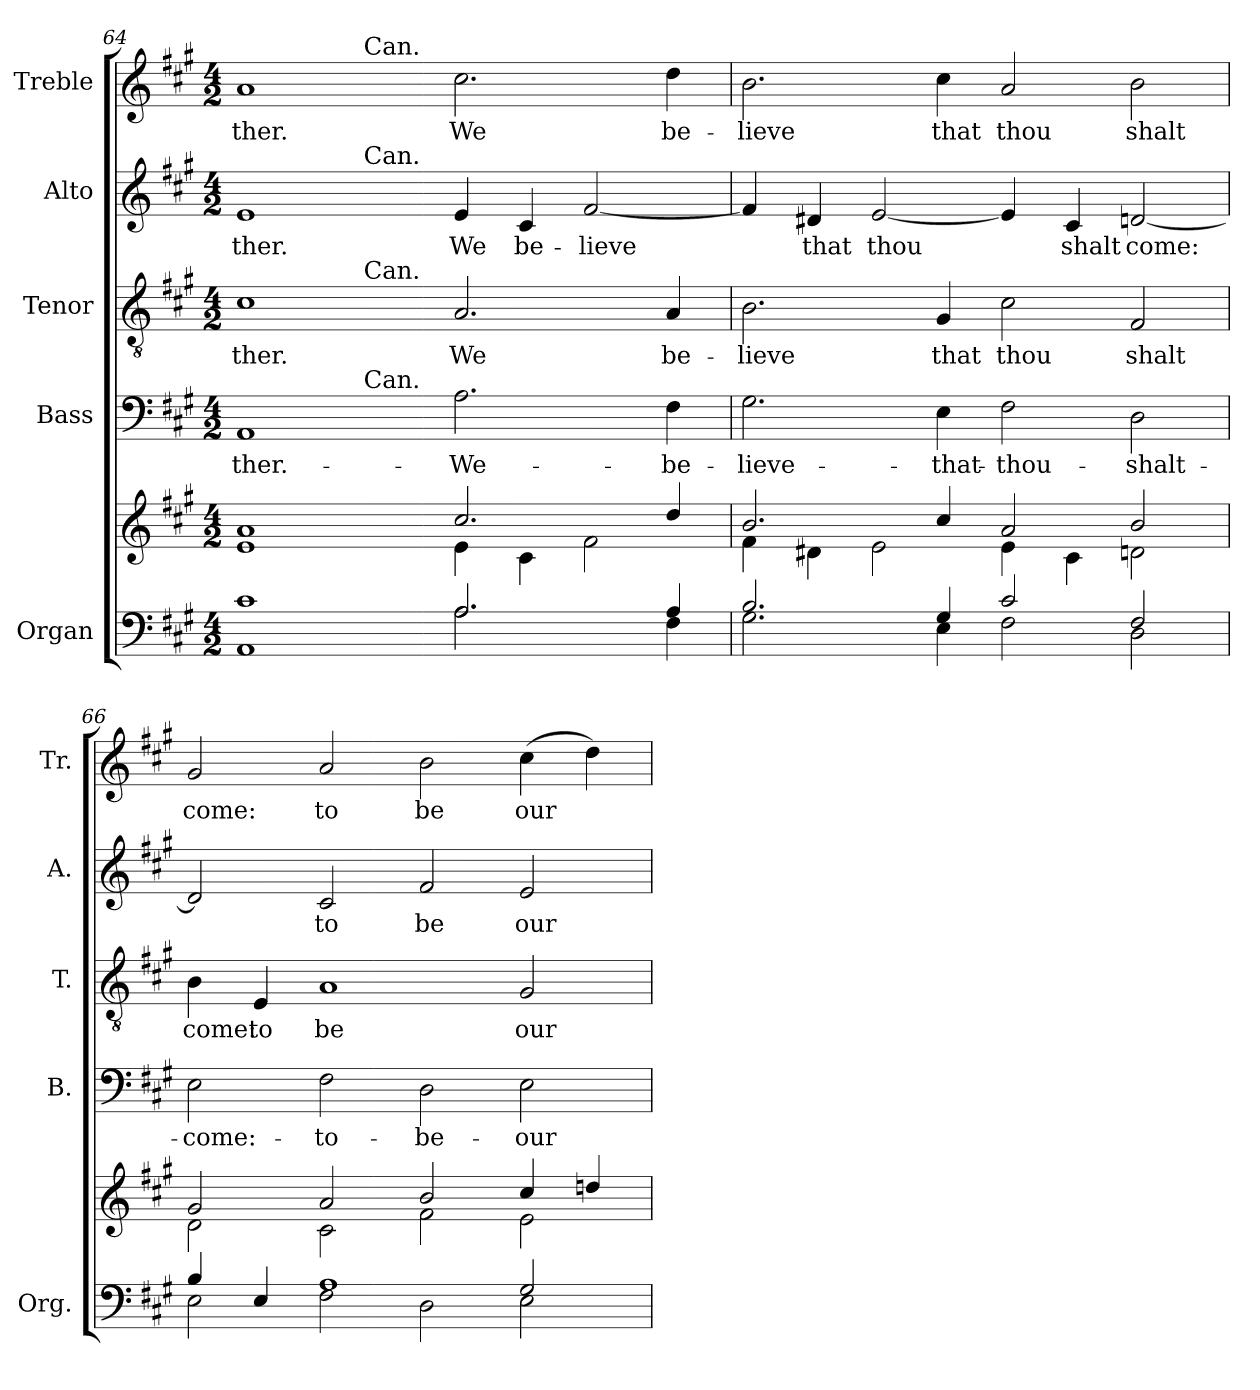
**kern	**kern	**kern	**text	**kern	**text	**kern	**text	**kern	**text
*part5	*part5	*part4	*part4	*part3	*part3	*part2	*part2	*part1	*part1
*staff6	*staff5	*staff4	*staff4	*staff3	*staff3	*staff2	*staff2	*staff1	*staff1
*I"Organ	*	*I"Bass	*	*I"Tenor	*	*I"Alto	*	*I"Treble	*
*I'Org.	*	*I'B.	*	*I'T.	*	*I'A.	*	*I'Tr.	*
*clefF4	*clefG2	*clefF4	*	*clefGv2	*	*clefG2	*	*clefG2	*
*	*	*	*	*ITrd7c12	*	*	*	*	*
*k[f#c#g#]	*k[f#c#g#]	*k[f#c#g#]	*	*k[f#c#g#]	*	*k[f#c#g#]	*	*k[f#c#g#]	*
*A:	*A:	*A:	*	*A:	*	*A:	*	*A:	*
*M4/2	*M4/2	*M4/2	*	*M4/2	*	*M4/2	*	*M4/2	*
=64	=64	=64	=64	=64	=64	=64	=64	=64	=64
*^	*^	*	*	*	*	*	*	*	*
!	!	!	!	!	!LO:LY:b:color=#000000	!	!	!	!	!	!
!	!	!	!	!	!	!	!LO:LY:b:color=#000000	!	!	!	!
!	!	!	!	!	!	!	!	!	!LO:LY:b:color=#000000	!	!
!	!	!	!	!	!	!	!	!	!	!	!LO:LY:b:color=#000000
*	*	*	*	*^	*	*^	*	*^	*	*^	*
1c#i	1AAi	1ai	1ei	1AAi	2ryy	-ther.-	1C#i	2ryy	-ther.	1ei	2ryy	-ther.	1ai	2ryy	-ther.
.	.	.	.	.	16ryy	.	.	16ryy	.	.	16ryy	.	.	16ryy	.
!	!	!	!	!	!	!	!	!	!	!	!	!	!	!LO:TX:a:t=Can.	!
!	!	!	!	!	!	!	!	!	!	!	!LO:TX:a:t=Can.	!	!	!	!
!	!	!	!	!	!	!	!	!LO:TX:a:t=Can.	!	!	!	!	!	!	!
!	!	!	!	!	!LO:TX:a:t=Can.	!	!	!	!	!	!	!	!	!	!
.	.	.	.	.	1ryy	.	.	1ryy	.	.	1ryy	.	.	1ryy	.
!	!	!	!	!	!	!LO:LY:b:color=#000000	!	!	!	!	!	!	!	!	!
!	!	!	!	!	!	!	!	!	!LO:LY:b:color=#000000	!	!	!	!	!	!
!	!	!	!	!	!	!	!	!	!	!	!	!LO:LY:b:color=#000000	!	!	!
!	!	!	!	!	!	!	!	!	!	!	!	!	!	!	!LO:LY:b:color=#000000
2.Ai/	2.Ai\	2.cc#i/	4ei\	2.Ai\	.	-We-	2.AAi/	.	We	4ei/	.	We	2.cc#i\	.	We
!	!	!	!	!	!	!	!	!	!	!	!	!LO:LY:b:color=#000000	!	!	!
.	.	.	4c#i\	.	.	.	.	.	.	4c#i/	.	be-	.	.	.
!	!	!	!	!	!	!	!	!	!	!	!	!LO:LY:b:color=#000000	!	!	!
.	.	.	2f#i\	.	.	.	.	.	.	[2f#i/	.	-lieve	.	.	.
.	.	.	.	.	4..ryy	.	.	4..ryy	.	.	4..ryy	.	.	4..ryy	.
!	!	!	!	!	!	!LO:LY:b:color=#000000	!	!	!	!	!	!	!	!	!
!	!	!	!	!	!	!	!	!	!LO:LY:b:color=#000000	!	!	!	!	!	!
!	!	!	!	!	!	!	!	!	!	!	!	!	!	!	!LO:LY:b:color=#000000
4Ai/	4F#i\	4ddi/	.	4F#i\	.	-be-	4AAi/	.	be-	.	.	.	4ddi\	.	be-
*	*	*	*	*v	*v	*	*	*	*	*v	*v	*	*v	*v	*
*	*	*	*	*	*	*v	*v	*	*	*	*	*
=65	=65	=65	=65	=65	=65	=65	=65	=65	=65	=65	=65
*	*	*	*	*^	*	*^	*	*^	*	*^	*
!	!	!	!	!	!	!LO:LY:b:color=#000000	!	!	!	!	!	!	!	!	!
*	*	*	*	*v	*v	*	*	*	*	*v	*v	*	*v	*v	*
*	*	*	*	*	*	*v	*v	*	*	*	*	*
*	*	*	*	*^	*	*^	*	*^	*	*^	*
!	!	!	!	!	!	!	!	!	!LO:LY:b:color=#000000	!	!	!	!	!	!
*	*	*	*	*v	*v	*	*	*	*	*v	*v	*	*v	*v	*
*	*	*	*	*	*	*v	*v	*	*	*	*	*
*	*	*	*	*^	*	*^	*	*^	*	*^	*
!	!	!	!	!	!	!	!	!	!	!	!	!	!	!	!LO:LY:b:color=#000000
*	*	*	*	*v	*v	*	*	*	*	*v	*v	*	*v	*v	*
*	*	*	*	*	*	*v	*v	*	*	*	*	*
2.Bi/	2.G#i\	2.bi/	4f#i\	2.G#i\	-lieve-	2.BBi\	-lieve	4f#i/]	.	2.bi\	-lieve
!	!	!	!	!	!	!	!	!	!LO:LY:b:color=#000000	!	!
.	.	.	4d#Xi\	.	.	.	.	4d#Xi/	that	.	.
!	!	!	!	!	!	!	!	!	!LO:LY:b:color=#000000	!	!
.	.	.	2ei\	.	.	.	.	[2ei/	thou	.	.
!	!	!	!	!	!LO:LY:b:color=#000000	!	!	!	!	!	!
!	!	!	!	!	!	!	!LO:LY:b:color=#000000	!	!	!	!
!	!	!	!	!	!	!	!	!	!	!	!LO:LY:b:color=#000000
4G#i/	4Ei\	4cc#i/	.	4Ei\	-that-	4GG#i/	that	.	.	4cc#i\	that
!	!	!	!	!	!LO:LY:b:color=#000000	!	!	!	!	!	!
!	!	!	!	!	!	!	!LO:LY:b:color=#000000	!	!	!	!
!	!	!	!	!	!	!	!	!	!	!	!LO:LY:b:color=#000000
2c#i/	2F#i\	2ai/	4ei\	2F#i\	-thou-	2C#i\	thou	4ei/]	.	2ai/	thou
!	!	!	!	!	!	!	!	!	!LO:LY:b:color=#000000	!	!
.	.	.	4c#i\	.	.	.	.	4c#i/	shalt	.	.
!	!	!	!	!	!LO:LY:b:color=#000000	!	!	!	!	!	!
!	!	!	!	!	!	!	!LO:LY:b:color=#000000	!	!	!	!
!	!	!	!	!	!	!	!	!	!LO:LY:b:color=#000000	!	!
!	!	!	!	!	!	!	!	!	!	!	!LO:LY:b:color=#000000
2F#i/	2Di\	2bi/	2dni\	2Di\	-shalt-	2FF#i/	shalt	[2dni/	come:	2bi\	shalt
=66	=66	=66	=66	=66	=66	=66	=66	=66	=66	=66	=66
!	!	!	!	!	!LO:LY:b:color=#000000	!	!	!	!	!	!
!	!	!	!	!	!	!	!LO:LY:b:color=#000000	!	!	!	!
!	!	!	!	!	!	!	!	!	!	!	!LO:LY:b:color=#000000
4Bi/	2Ei\	2g#i/	2di\	2Ei\	-come:-	4BBi\	come:	2di/]	.	2g#i/	come:
!	!	!	!	!	!	!	!LO:LY:b:color=#000000	!	!	!	!
4Ei/	.	.	.	.	.	4EEi/	to	.	.	.	.
!	!	!	!	!	!LO:LY:b:color=#000000	!	!	!	!	!	!
!	!	!	!	!	!	!	!LO:LY:b:color=#000000	!	!	!	!
!	!	!	!	!	!	!	!	!	!LO:LY:b:color=#000000	!	!
!	!	!	!	!	!	!	!	!	!	!	!LO:LY:b:color=#000000
1Ai	2F#i\	2ai/	2c#i\	2F#i\	-to-	1AAi	be	2c#i/	to	2ai/	to
!	!	!	!	!	!LO:LY:b:color=#000000	!	!	!	!	!	!
!	!	!	!	!	!	!	!	!	!LO:LY:b:color=#000000	!	!
!	!	!	!	!	!	!	!	!	!	!	!LO:LY:b:color=#000000
.	2Di\	2bi/	2f#i\	2Di\	-be-	.	.	2f#i/	be	2bi\	be
!	!	!	!	!	!LO:LY:b:color=#000000	!	!	!	!	!	!
!	!	!	!	!	!	!	!LO:LY:b:color=#000000	!	!	!	!
!	!	!	!	!	!	!	!	!	!LO:LY:b:color=#000000	!	!
!	!	!	!	!	!	!	!	!	!	!	!LO:LY:b:color=#000000
2G#i/	2Ei\	4cc#i/	2ei\	2Ei\	-our-	2GG#i/	our	2ei/	our	(4cc#i\	our
.	.	4ddni/	.	.	.	.	.	.	.	4ddi\)	.
*v	*v	*	*	*	*	*	*	*	*	*	*
*	*v	*v	*	*	*	*	*	*	*	*
=	=	=	=	=	=	=	=	=	=
*-	*-	*-	*-	*-	*-	*-	*-	*-	*-
